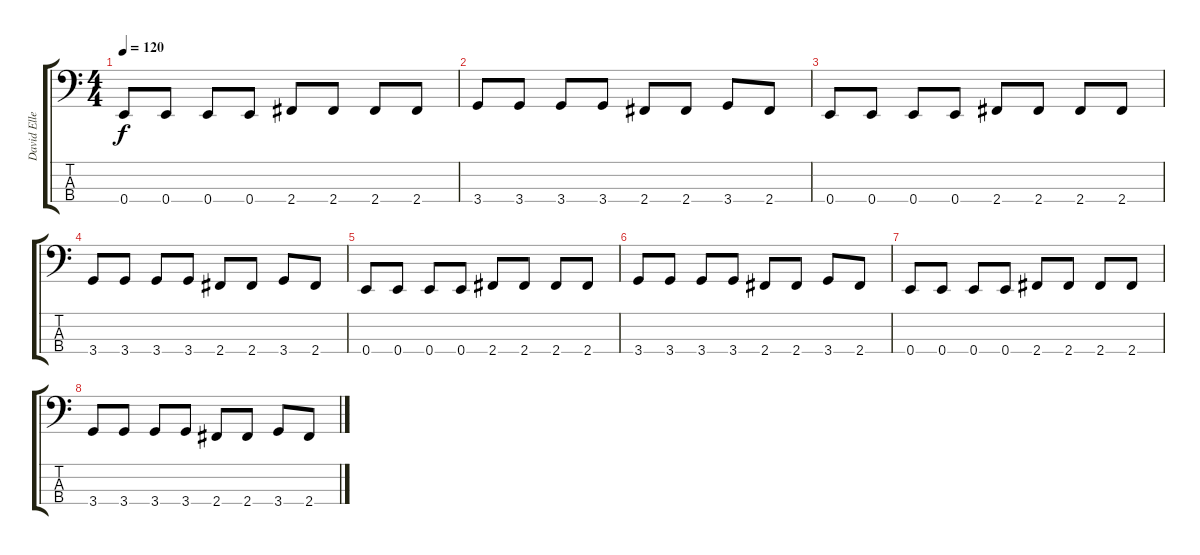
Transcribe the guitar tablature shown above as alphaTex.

\track ("David Ellefson" "David Elle") {instrument electricbasspick}
\staff {score tabs}
\tuning (G2 D2 A1 E1) {hide}
\ts (4 4)
\tempo 120
\clef f4
\ks c
0.4.8{dy f} 0.4.8 0.4.8 0.4.8 2.4.8 2.4.8 2.4.8 2.4.8 |
3.4.8 3.4.8 3.4.8 3.4.8 2.4.8 2.4.8 3.4.8 2.4.8 |
0.4.8 0.4.8 0.4.8 0.4.8 2.4.8 2.4.8 2.4.8 2.4.8 |
3.4.8 3.4.8 3.4.8 3.4.8 2.4.8 2.4.8 3.4.8 2.4.8 |
0.4.8 0.4.8 0.4.8 0.4.8 2.4.8 2.4.8 2.4.8 2.4.8 |
3.4.8 3.4.8 3.4.8 3.4.8 2.4.8 2.4.8 3.4.8 2.4.8 |
0.4.8 0.4.8 0.4.8 0.4.8 2.4.8 2.4.8 2.4.8 2.4.8 |
3.4.8 3.4.8 3.4.8 3.4.8 2.4.8 2.4.8 3.4.8 2.4.8
